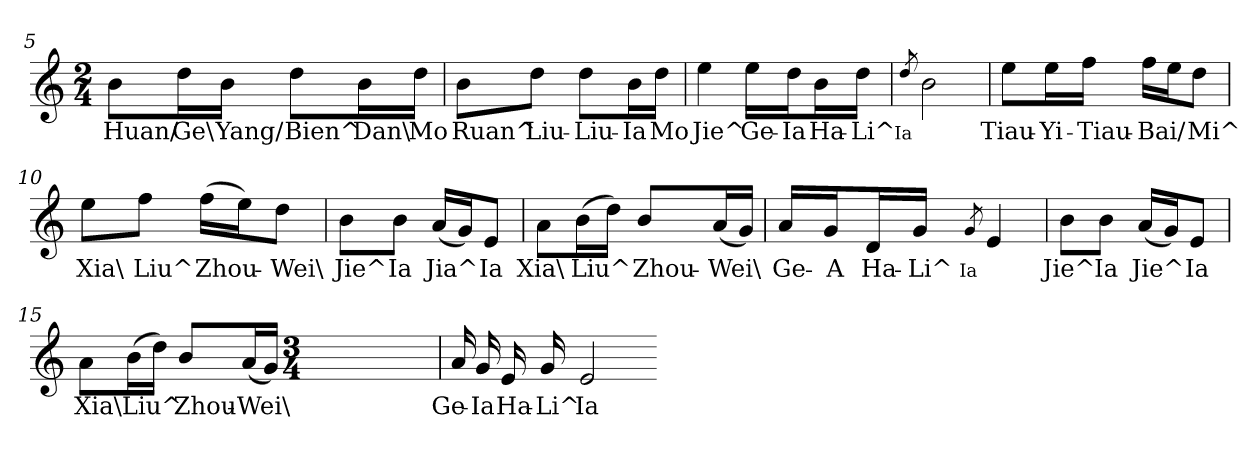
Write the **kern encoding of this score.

**kern	**text
*part1	*part1
*staff1	*staff1
*clefG2	*
*M2/4	*
=5	=5
8b\L	Huan/
16dd\L	Ge\
16b\JJ	Yang/
8dd\L	Bien^
16b\L	Dan\
16dd\JJ	Mo
=6	=6
8b\L	Ruan^
8dd\J	Liu-
8dd\L	Liu-
16b\L	Ia
16dd\JJ	Mo
=7	=7
4ee	Jie^
16ee\LL	Ge-
16dd\J	Ia
16b\L	Ha-
16dd\JJ	Li^
=8	=8
8qdd	Ia
2b	.
=9	=9
8ee\L	Tiau-
16ee\L	Yi-
16ff\JJ	Tiau-
16ff\LL	Bai/
16ee\J	.
8dd\J	Mi^
=10	=10
8ee\L	Xia\
8ff\J	Liu^
(16ff\LL	Zhou-
16ee\J)	.
8dd\J	Wei\
=11	=11
8b\L	Jie^
8b\J	Ia
(16a/LL	Jia^
16g/J)	.
8e/J	Ia
=12	=12
8a\L	Xia\
(16b\L	Liu^
16dd\JJ)	.
8b/L	Zhou-
(16a/L	Wei\
16g/JJ)	.
=13	=13
16a/LL	Ge-
16g/J	A
16d/L	Ha-
16g/JJ	Li^
8qg	Ia
4e	.
=14	=14
8b\L	Jie^
8b\J	Ia
(16a/LL	Jie^
16g/J)	.
8e/J	Ia
=15	=15
8a\L	Xia\
(16b\L	Liu^
16dd\JJ)	.
8b/L	Zhou-
(16a/L	Wei\
16g/JJ)	.
*M3/4	*
=16	=16
16a	Ge-
16g	Ia
16e	Ha-
16g	Li^
2e	Ia
=-	=-
*-	*-
